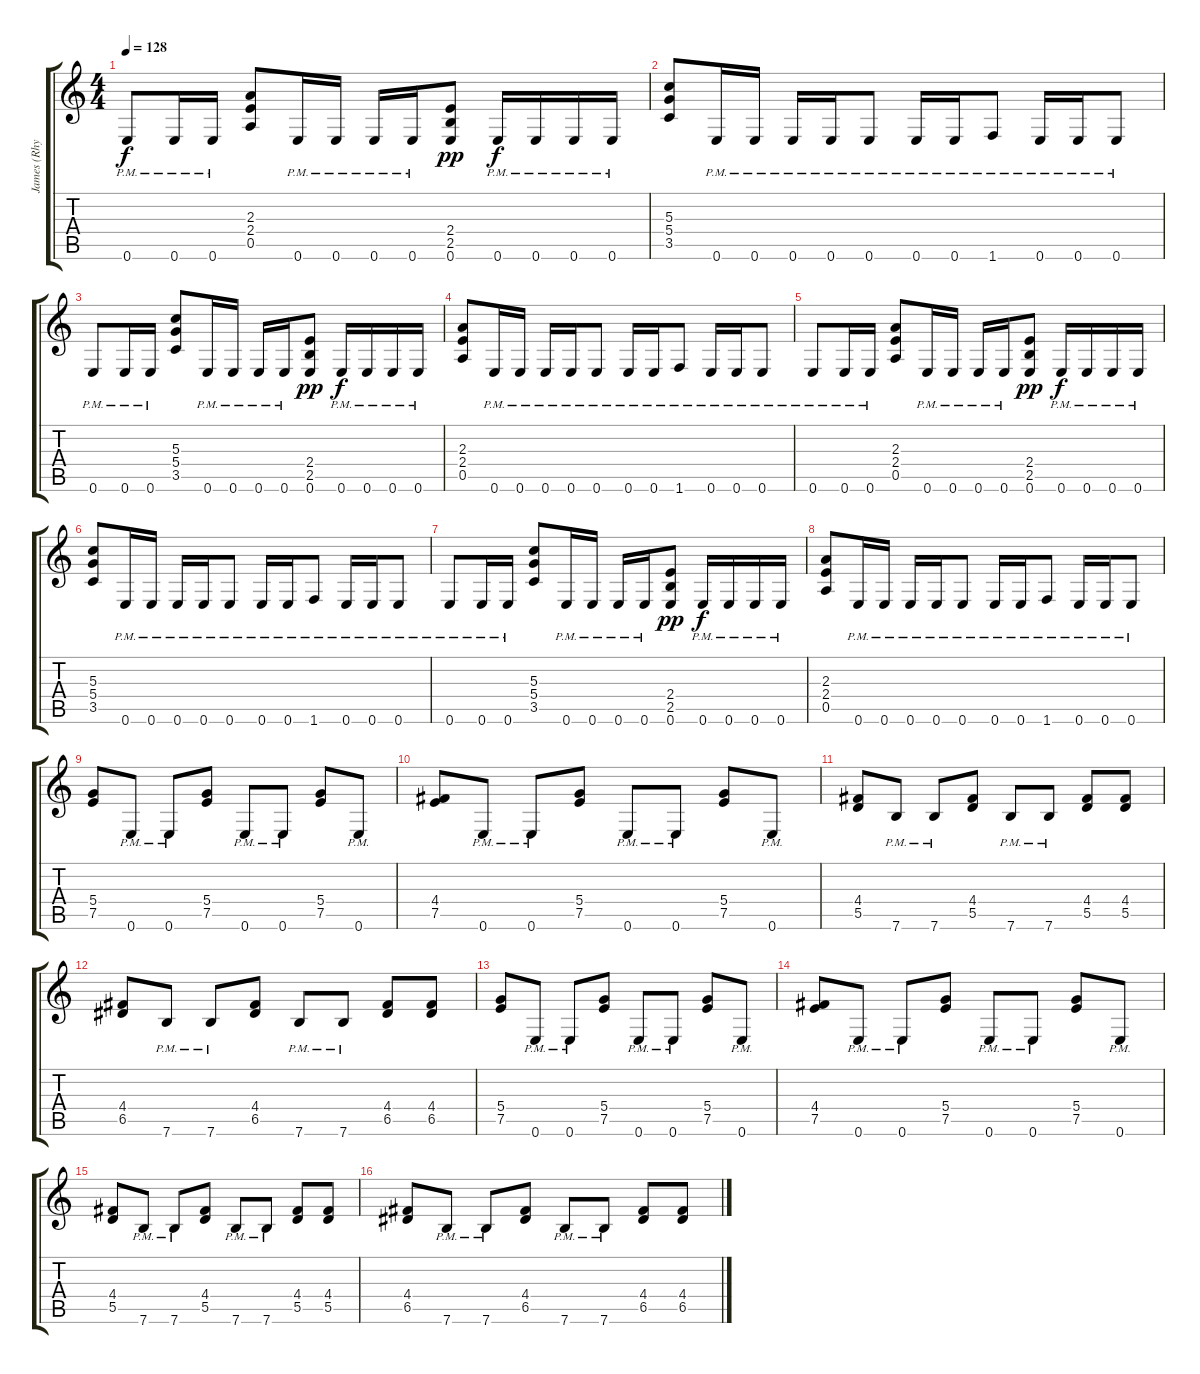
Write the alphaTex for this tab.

\track ("James (Rhythm Guitar)" "James (Rhy") {instrument distortionguitar}
\staff {score tabs}
\tuning (E4 B3 G3 D3 A2 E2) {hide}
\ts (4 4)
\tempo 128
\clef g2
\ks c
0.6{pm}.8{dy f} 0.6{pm}.16 0.6{pm}.16 (2.3 2.4 0.5).8 0.6{pm}.16 0.6{pm}.16 0.6{pm}.16 0.6{pm}.16 (2.4 2.5 0.6).8{dy pp} 0.6{pm}.16{dy f} 0.6{pm}.16 0.6{pm}.16 0.6{pm}.16 |
(5.3 5.4 3.5).8 0.6{pm}.16 0.6{pm}.16 0.6{pm}.16 0.6{pm}.16 0.6{pm}.8 0.6{pm}.16 0.6{pm}.16 1.6{pm}.8 0.6{pm}.16 0.6{pm}.16 0.6{pm}.8 |
0.6{pm}.8 0.6{pm}.16 0.6{pm}.16 (5.3 5.4 3.5).8 0.6{pm}.16 0.6{pm}.16 0.6{pm}.16 0.6{pm}.16 (2.4 2.5 0.6).8{dy pp} 0.6{pm}.16{dy f} 0.6{pm}.16 0.6{pm}.16 0.6{pm}.16 |
(2.3 2.4 0.5).8 0.6{pm}.16 0.6{pm}.16 0.6{pm}.16 0.6{pm}.16 0.6{pm}.8 0.6{pm}.16 0.6{pm}.16 1.6{pm}.8 0.6{pm}.16 0.6{pm}.16 0.6{pm}.8 |
0.6{pm}.8 0.6{pm}.16 0.6{pm}.16 (2.3 2.4 0.5).8 0.6{pm}.16 0.6{pm}.16 0.6{pm}.16 0.6{pm}.16 (2.4 2.5 0.6).8{dy pp} 0.6{pm}.16{dy f} 0.6{pm}.16 0.6{pm}.16 0.6{pm}.16 |
(5.3 5.4 3.5).8 0.6{pm}.16 0.6{pm}.16 0.6{pm}.16 0.6{pm}.16 0.6{pm}.8 0.6{pm}.16 0.6{pm}.16 1.6{pm}.8 0.6{pm}.16 0.6{pm}.16 0.6{pm}.8 |
0.6{pm}.8 0.6{pm}.16 0.6{pm}.16 (5.3 5.4 3.5).8 0.6{pm}.16 0.6{pm}.16 0.6{pm}.16 0.6{pm}.16 (2.4 2.5 0.6).8{dy pp} 0.6{pm}.16{dy f} 0.6{pm}.16 0.6{pm}.16 0.6{pm}.16 |
(2.3 2.4 0.5).8 0.6{pm}.16 0.6{pm}.16 0.6{pm}.16 0.6{pm}.16 0.6{pm}.8 0.6{pm}.16 0.6{pm}.16 1.6{pm}.8 0.6{pm}.16 0.6{pm}.16 0.6{pm}.8 |
(5.4 7.5).8 0.6{pm}.8 0.6{pm}.8 (5.4 7.5).8 0.6{pm}.8 0.6{pm}.8 (5.4 7.5).8 0.6{pm}.8 |
(4.4 7.5).8 0.6{pm}.8 0.6{pm}.8 (5.4 7.5).8 0.6{pm}.8 0.6{pm}.8 (5.4 7.5).8 0.6{pm}.8 |
(4.4 5.5).8 7.6{pm}.8 7.6{pm}.8 (4.4 5.5).8 7.6{pm}.8 7.6{pm}.8 (4.4 5.5).8 (4.4 5.5).8 |
(4.4 6.5).8 7.6{pm}.8 7.6{pm}.8 (4.4 6.5).8 7.6{pm}.8 7.6{pm}.8 (4.4 6.5).8 (4.4 6.5).8 |
(5.4 7.5).8 0.6{pm}.8 0.6{pm}.8 (5.4 7.5).8 0.6{pm}.8 0.6{pm}.8 (5.4 7.5).8 0.6{pm}.8 |
(4.4 7.5).8 0.6{pm}.8 0.6{pm}.8 (5.4 7.5).8 0.6{pm}.8 0.6{pm}.8 (5.4 7.5).8 0.6{pm}.8 |
(4.4 5.5).8 7.6{pm}.8 7.6{pm}.8 (4.4 5.5).8 7.6{pm}.8 7.6{pm}.8 (4.4 5.5).8 (4.4 5.5).8 |
(4.4 6.5).8 7.6{pm}.8 7.6{pm}.8 (4.4 6.5).8 7.6{pm}.8 7.6{pm}.8 (4.4 6.5).8 (4.4 6.5).8
